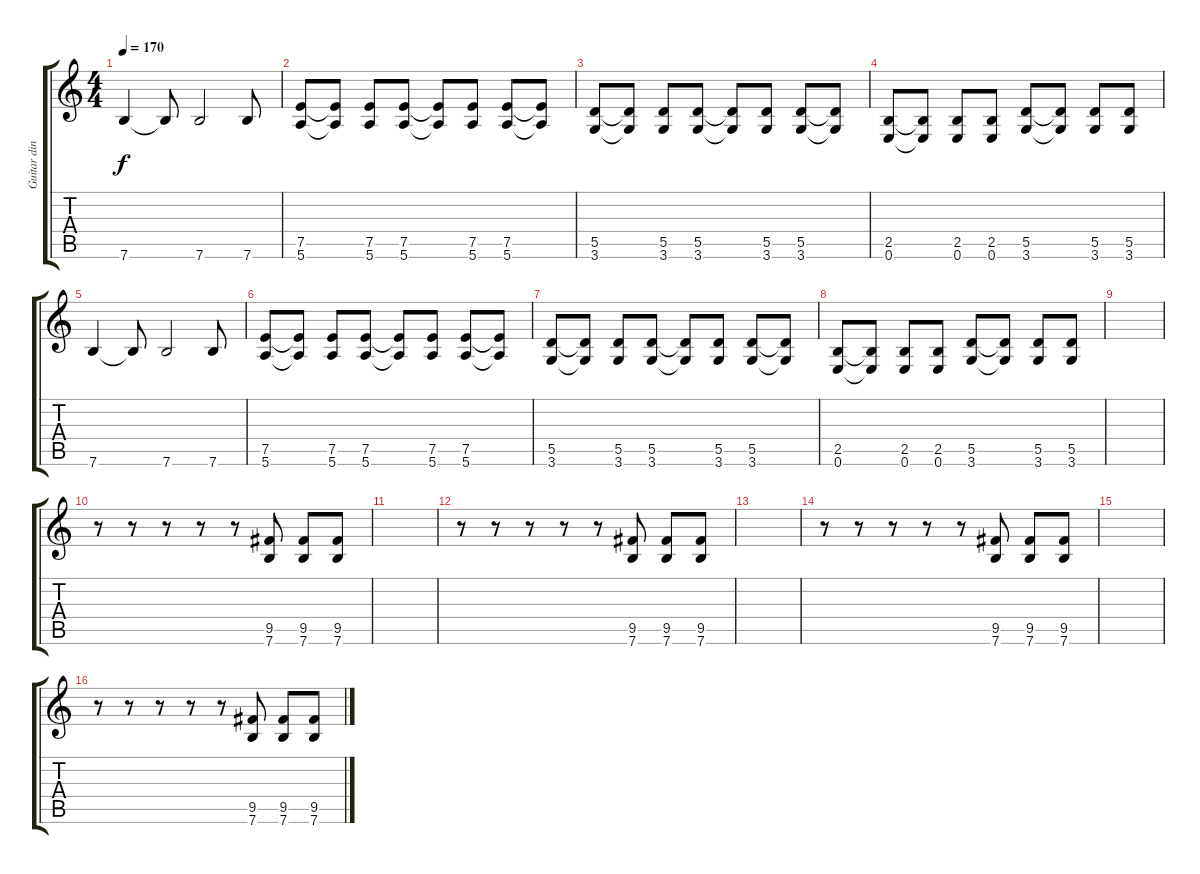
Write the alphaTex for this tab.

\track ("Guitar dinovo" "Guitar din") {instrument distortionguitar}
\staff {score tabs}
\tuning (E4 B3 G3 D3 A2 E2) {hide}
\ts (4 4)
\tempo 170
\clef g2
\ks c
7.6.4{dy f} 7.6{t}.8 7.6.2 7.6.8 |
(7.5 5.6).8 (7.5{t} 5.6{t}).8 (7.5 5.6).8 (7.5 5.6).8 (7.5{t} 5.6{t}).8 (7.5 5.6).8 (7.5 5.6).8 (7.5{t} 5.6{t}).8 |
(5.5 3.6).8 (5.5{t} 3.6{t}).8 (5.5 3.6).8 (5.5 3.6).8 (5.5{t} 3.6{t}).8 (5.5 3.6).8 (5.5 3.6).8 (5.5{t} 3.6{t}).8 |
(2.5 0.6).8 (2.5{t} 0.6{t}).8 (2.5 0.6).8 (2.5 0.6).8 (5.5 3.6).8 (5.5{t} 3.6{t}).8 (5.5 3.6).8 (5.5 3.6).8 |
7.6.4 7.6{t}.8 7.6.2 7.6.8 |
(7.5 5.6).8 (7.5{t} 5.6{t}).8 (7.5 5.6).8 (7.5 5.6).8 (7.5{t} 5.6{t}).8 (7.5 5.6).8 (7.5 5.6).8 (7.5{t} 5.6{t}).8 |
(5.5 3.6).8 (5.5{t} 3.6{t}).8 (5.5 3.6).8 (5.5 3.6).8 (5.5{t} 3.6{t}).8 (5.5 3.6).8 (5.5 3.6).8 (5.5{t} 3.6{t}).8 |
(2.5 0.6).8 (2.5{t} 0.6{t}).8 (2.5 0.6).8 (2.5 0.6).8 (5.5 3.6).8 (5.5{t} 3.6{t}).8 (5.5 3.6).8 (5.5 3.6).8 |
|
r.8 r.8 r.8 r.8 r.8 (9.5 7.6).8 (9.5 7.6).8 (9.5 7.6).8 |
|
r.8 r.8 r.8 r.8 r.8 (9.5 7.6).8 (9.5 7.6).8 (9.5 7.6).8 |
|
r.8 r.8 r.8 r.8 r.8 (9.5 7.6).8 (9.5 7.6).8 (9.5 7.6).8 |
|
r.8 r.8 r.8 r.8 r.8 (9.5 7.6).8 (9.5 7.6).8 (9.5 7.6).8
